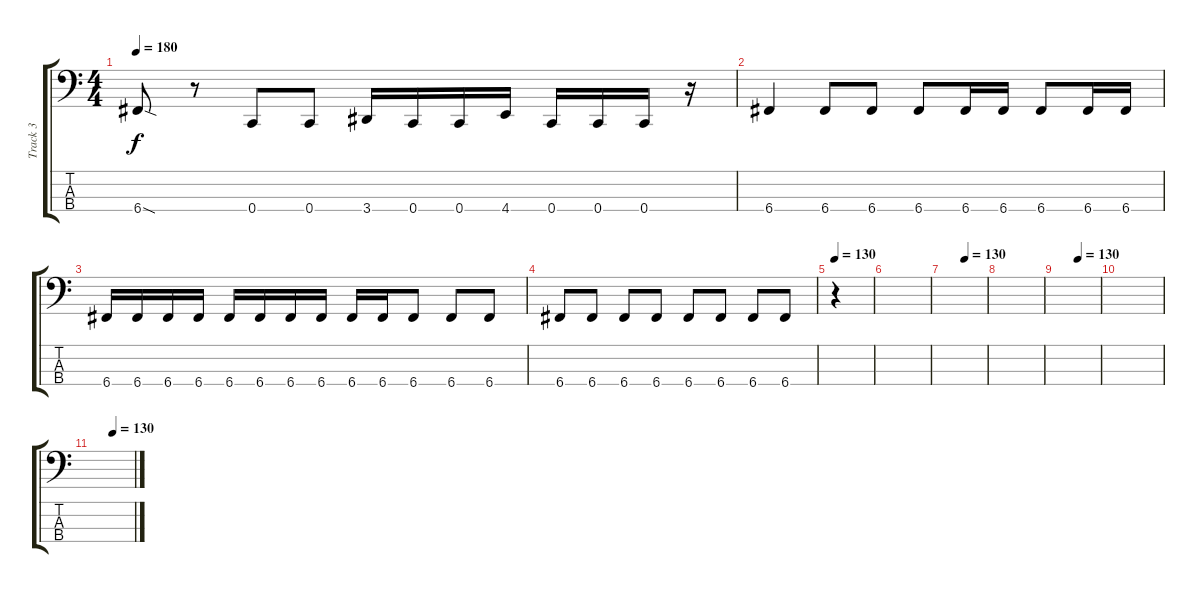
\track ("Track 3" "Track 3") {instrument electricbasspick}
\staff {score tabs}
\tuning (F2 C2 G1 C1) {hide}
\ts (4 4)
\tempo 180
\clef f4
\ks c
6.4{sod}.8{dy f} r.8 0.4.8 0.4.8 3.4.16 0.4.16 0.4.16 4.4.16 0.4.16 0.4.16 0.4.16 r.16 |
6.4.4 6.4.8 6.4.8 6.4.8 6.4.16 6.4.16 6.4.8 6.4.16 6.4.16 |
6.4.16 6.4.16 6.4.16 6.4.16 6.4.16 6.4.16 6.4.16 6.4.16 6.4.16 6.4.16 6.4.8 6.4.8 6.4.8 |
6.4.8 6.4.8 6.4.8 6.4.8 6.4.8 6.4.8 6.4.8 6.4.8 |
\tempo 130
r.4 |
|
\tempo (130 0.5)
|
|
\tempo (130 0.5)
|
|
\tempo (130 0.5)
